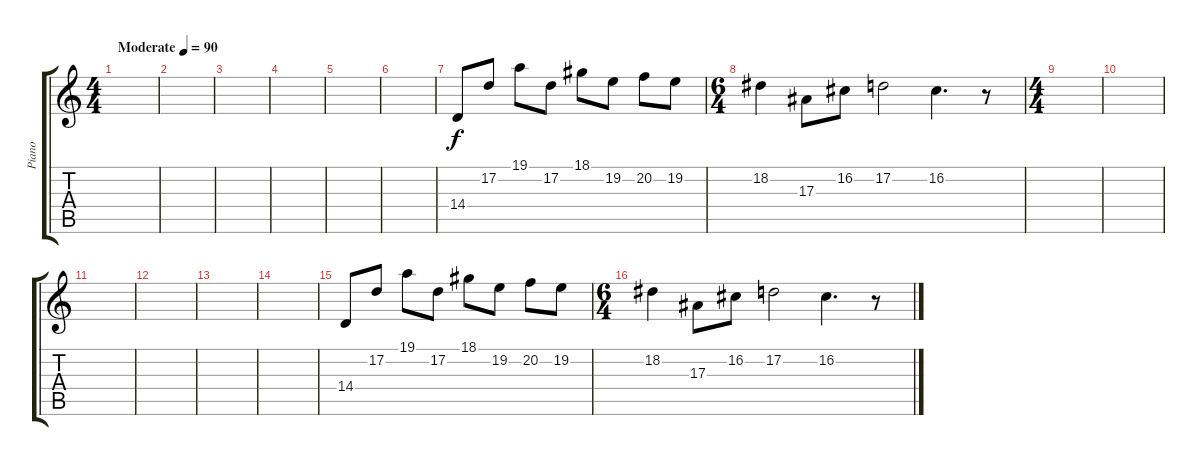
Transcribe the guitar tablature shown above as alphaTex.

\track ("Piano" "Piano") {instrument acousticgrandpiano}
\staff {score tabs}
\tuning (D4 A3 F3 C3 G2 D2) {hide}
\ts (4 4)
\tempo (90 "Moderate")
\clef g2
\ks c
|
|
|
|
|
|
14.4.8 17.2.8 19.1.8 17.2.8 18.1.8 19.2.8 20.2.8 19.2.8 |
\ts (6 4)
18.2.4 17.3.8 16.2.8 17.2.2 16.2.4{d} r.8 |
\ts (4 4)
|
|
|
|
|
|
14.4.8 17.2.8 19.1.8 17.2.8 18.1.8 19.2.8 20.2.8 19.2.8 |
\ts (6 4)
18.2.4 17.3.8 16.2.8 17.2.2 16.2.4{d} r.8
